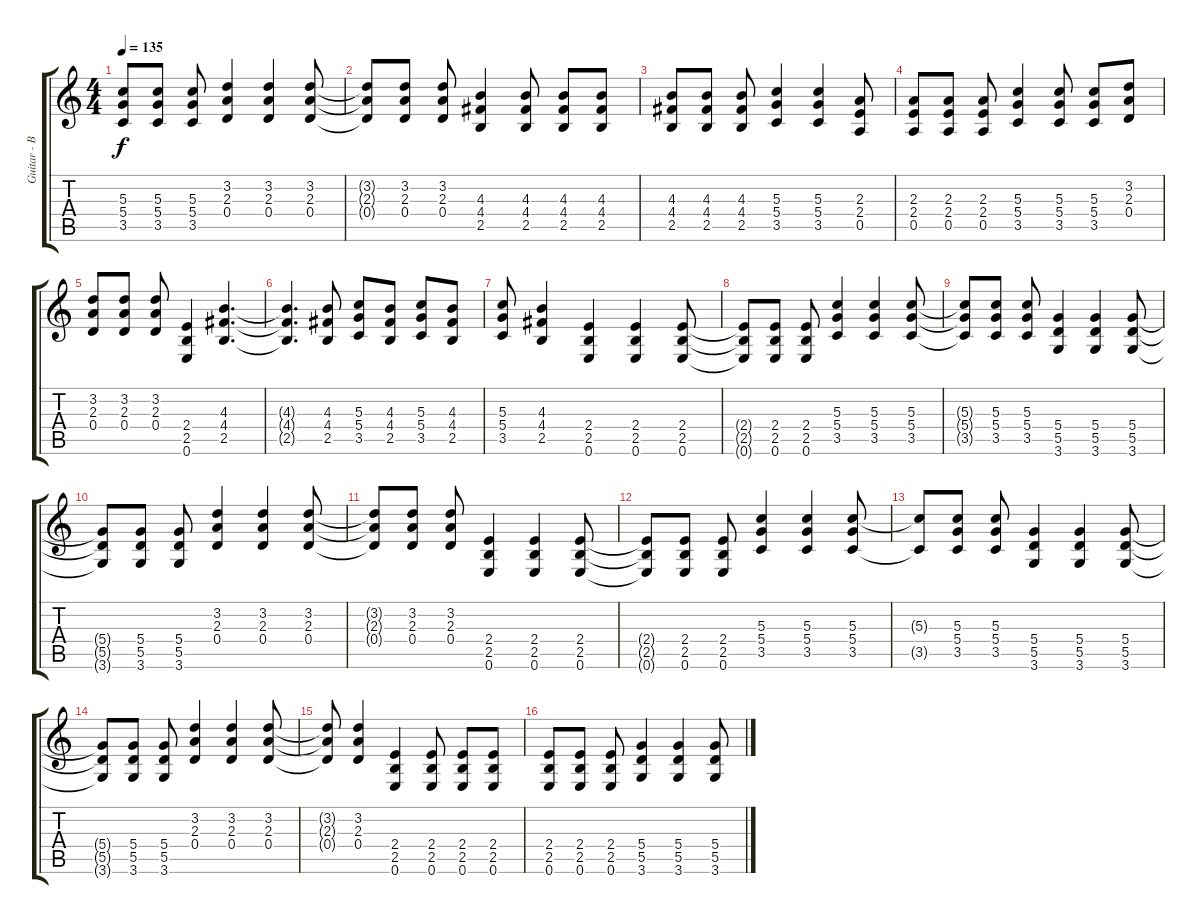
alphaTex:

\track ("Guitar - Brett Gurewitz/Greg Hetson" "Guitar - B") {instrument distortionguitar}
\staff {score tabs}
\tuning (E4 B3 G3 D3 A2 E2) {hide}
\ts (4 4)
\tempo 135
\clef g2
\ks c
(5.3{t} 5.4{t} 3.5{t}).8{dy f} (5.3 5.4 3.5).8 (5.3 5.4 3.5).8 (3.2 2.3 0.4).4 (3.2 2.3 0.4).4 (3.2 2.3 0.4).8 |
(3.2{t} 2.3{t} 0.4{t}).8 (3.2 2.3 0.4).8 (3.2 2.3 0.4).8 (4.3 4.4 2.5).4 (4.3 4.4 2.5).8 (4.3 4.4 2.5).8 (4.3 4.4 2.5).8 |
(4.3 4.4 2.5).8 (4.3 4.4 2.5).8 (4.3 4.4 2.5).8 (5.3 5.4 3.5).4 (5.3 5.4 3.5).4 (2.3 2.4 0.5).8 |
(2.3 2.4 0.5).8 (2.3 2.4 0.5).8 (2.3 2.4 0.5).8 (5.3 5.4 3.5).4 (5.3 5.4 3.5).8 (5.3 5.4 3.5).8 (3.2 2.3 0.4).8 |
(3.2 2.3 0.4).8 (3.2 2.3 0.4).8 (3.2 2.3 0.4).8 (2.4 2.5 0.6).4 (4.3 4.4 2.5).4{d} |
(4.3{t} 4.4{t} 2.5{t}).4{d} (4.3 4.4 2.5).8 (5.3 5.4 3.5).8 (4.3 4.4 2.5).8 (5.3 5.4 3.5).8 (4.3 4.4 2.5).8 |
(5.3 5.4 3.5).8 (4.3 4.4 2.5).4 (2.4 2.5 0.6).4 (2.4 2.5 0.6).4 (2.4 2.5 0.6).8 |
(2.4{t} 2.5{t} 0.6{t}).8 (2.4 2.5 0.6).8 (2.4 2.5 0.6).8 (5.3 5.4 3.5).4 (5.3 5.4 3.5).4 (5.3 5.4 3.5).8 |
(5.3{t} 5.4{t} 3.5{t}).8 (5.3 5.4 3.5).8 (5.3 5.4 3.5).8 (5.4 5.5 3.6).4 (5.4 5.5 3.6).4 (5.4 5.5 3.6).8 |
(5.4{t} 5.5{t} 3.6{t}).8 (5.4 5.5 3.6).8 (5.4 5.5 3.6).8 (3.2 2.3 0.4).4 (3.2 2.3 0.4).4 (3.2 2.3 0.4).8 |
(3.2{t} 2.3{t} 0.4{t}).8 (3.2 2.3 0.4).8 (3.2 2.3 0.4).8 (2.4 2.5 0.6).4 (2.4 2.5 0.6).4 (2.4 2.5 0.6).8 |
(2.4{t} 2.5{t} 0.6{t}).8 (2.4 2.5 0.6).8 (2.4 2.5 0.6).8 (5.3 5.4 3.5).4 (5.3 5.4 3.5).4 (5.3 5.4 3.5).8 |
(5.3{t} 3.5{t}).8 (5.3 5.4 3.5).8 (5.3 5.4 3.5).8 (5.4 5.5 3.6).4 (5.4 5.5 3.6).4 (5.4 5.5 3.6).8 |
(5.4{t} 5.5{t} 3.6{t}).8 (5.4 5.5 3.6).8 (5.4 5.5 3.6).8 (3.2 2.3 0.4).4 (3.2 2.3 0.4).4 (3.2 2.3 0.4).8 |
(3.2{t} 2.3{t} 0.4{t}).8 (3.2 2.3 0.4).4 (2.4 2.5 0.6).4 (2.4 2.5 0.6).8 (2.4 2.5 0.6).8 (2.4 2.5 0.6).8 |
(2.4 2.5 0.6).8 (2.4 2.5 0.6).8 (2.4 2.5 0.6).8 (5.4 5.5 3.6).4 (5.4 5.5 3.6).4 (5.4 5.5 3.6).8
